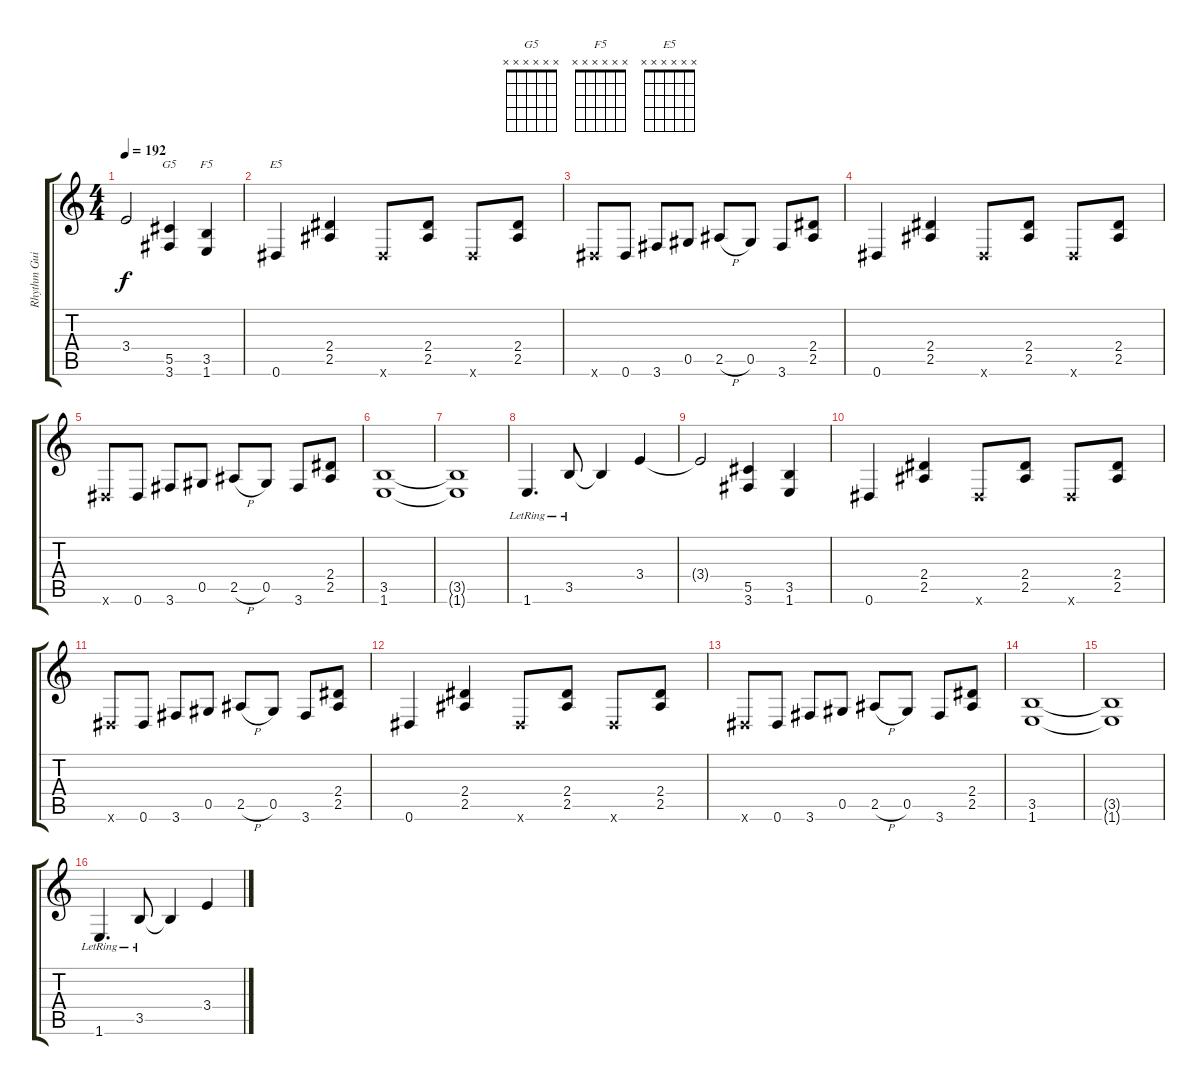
\track ("Rhythm Guitar (Slash)" "Rhythm Gui") {instrument overdrivenguitar}
\staff {score tabs}
\tuning (Eb4 Bb3 Gb3 Db3 Ab2 Eb2) {hide}
\chord ("G5" x x x x x x)
\chord ("F5" x x x x x x)
\chord ("E5" x x x x x x)
\ts (4 4)
\tempo 192
\clef g2
\ks c
3.4{t}.2{dy f} (5.5 3.6).4{ch "G5"} (3.5 1.6).4{ch "F5"} |
0.6.4{ch "E5"} (2.4 2.5).4 0.6{x}.8 (2.4 2.5).8 0.6{x}.8 (2.4 2.5).8 |
0.6{x}.8 0.6.8 3.6.8 0.5.8 2.5{h}.8 0.5.8 3.6.8 (2.4 2.5).8 |
0.6.4 (2.4 2.5).4 0.6{x}.8 (2.4 2.5).8 0.6{x}.8 (2.4 2.5).8 |
0.6{x}.8 0.6.8 3.6.8 0.5.8 2.5{h}.8 0.5.8 3.6.8 (2.4 2.5).8 |
(3.5 1.6).1 |
(3.5{t} 1.6{t}).1 |
1.6{lr}.4{d} 3.5{lr}.8 3.5{t}.4 3.4.4 |
3.4{t}.2 (5.5 3.6).4 (3.5 1.6).4 |
0.6.4 (2.4 2.5).4 0.6{x}.8 (2.4 2.5).8 0.6{x}.8 (2.4 2.5).8 |
0.6{x}.8 0.6.8 3.6.8 0.5.8 2.5{h}.8 0.5.8 3.6.8 (2.4 2.5).8 |
0.6.4 (2.4 2.5).4 0.6{x}.8 (2.4 2.5).8 0.6{x}.8 (2.4 2.5).8 |
0.6{x}.8 0.6.8 3.6.8 0.5.8 2.5{h}.8 0.5.8 3.6.8 (2.4 2.5).8 |
(3.5 1.6).1 |
(3.5{t} 1.6{t}).1 |
1.6{lr}.4{d} 3.5{lr}.8 3.5{t}.4 3.4.4
